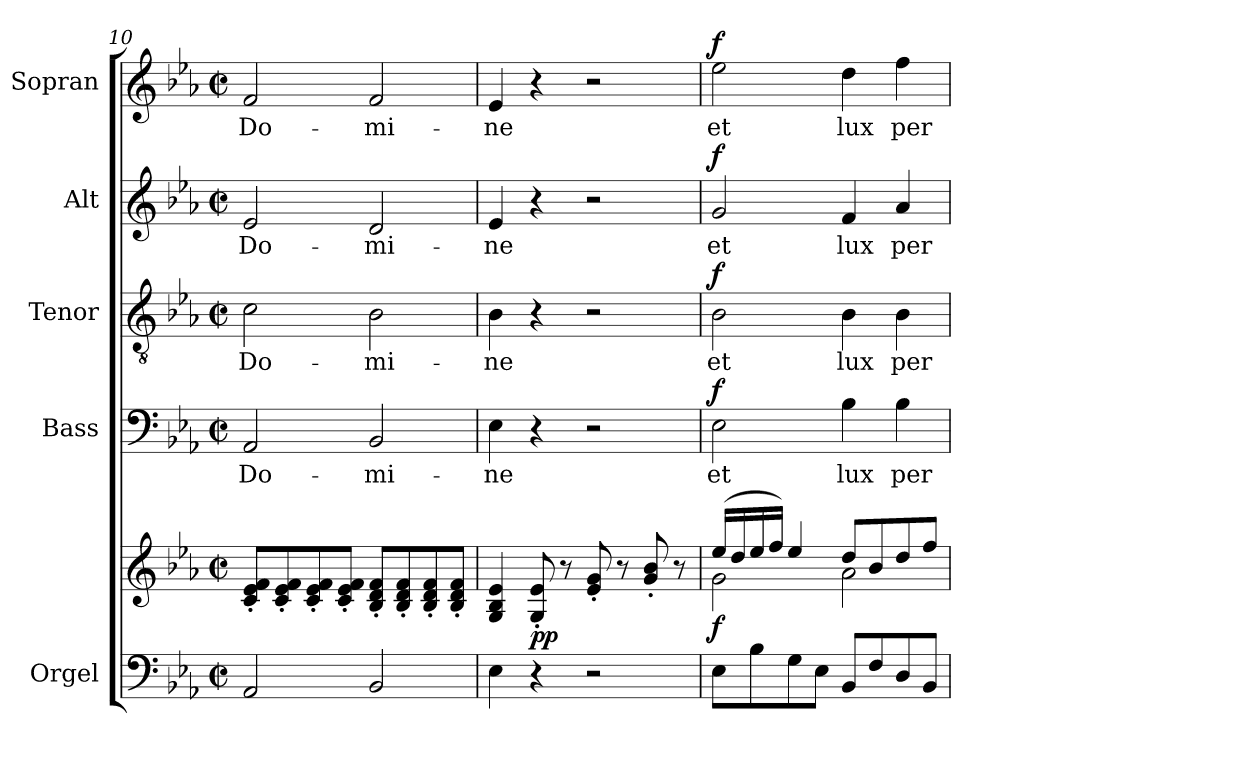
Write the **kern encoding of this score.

**kern	**kern	**dynam	**kern	**text	**dynam	**kern	**text	**dynam	**kern	**text	**dynam	**kern	**text	**dynam
*part5	*part5	*part5	*part4	*part4	*part4	*part3	*part3	*part3	*part2	*part2	*part2	*part1	*part1	*part1
*staff6	*staff5	*staff5/6	*staff4	*staff4	*staff4	*staff3	*staff3	*staff3	*staff2	*staff2	*staff2	*staff1	*staff1	*staff1
*I"Orgel	*	*	*I"Bass	*	*	*I"Tenor	*	*	*I"Alt	*	*	*I"Sopran	*	*
*I'Org.	*	*	*I'B.	*	*	*I'T.	*	*	*I'A.	*	*	*I'S.	*	*
*clefF4	*clefG2	*	*clefF4	*	*	*clefGv2	*	*	*clefG2	*	*	*clefG2	*	*
*k[b-e-a-]	*k[b-e-a-]	*	*k[b-e-a-]	*	*	*k[b-e-a-]	*	*	*k[b-e-a-]	*	*	*k[b-e-a-]	*	*
*E-:	*E-:	*	*E-:	*	*	*E-:	*	*	*E-:	*	*	*E-:	*	*
*M2/2	*M2/2	*	*M2/2	*	*	*M2/2	*	*	*M2/2	*	*	*M2/2	*	*
*met(c|)	*met(c|)	*	*met(c|)	*	*	*met(c|)	*	*	*met(c|)	*	*	*met(c|)	*	*
=10	=10	=10	=10	=10	=10	=10	=10	=10	=10	=10	=10	=10	=10	=10
!	!	!	!	!LO:LY:b	!	!	!LO:LY:b	!	!	!LO:LY:b	!	!	!LO:LY:b	!
2AA-/	8c/'< 8e-/'< 8f/'<L	.	2AA-/	Do-	.	2c\	Do-	.	2e-/	Do-	.	2f/	Do-	.
.	8c/'< 8e-/'< 8f/'<	.	.	.	.	.	.	.	.	.	.	.	.	.
.	8c/'< 8e-/'< 8f/'<	.	.	.	.	.	.	.	.	.	.	.	.	.
.	8c/'< 8e-/'< 8f/'<J	.	.	.	.	.	.	.	.	.	.	.	.	.
!	!	!	!	!LO:LY:b	!	!	!LO:LY:b	!	!	!LO:LY:b	!	!	!LO:LY:b	!
2BB-/	8B-/'< 8d/'< 8f/'<L	.	2BB-/	-mi-	.	2B-\	-mi-	.	2d/	-mi-	.	2f/	-mi-	.
.	8B-/'< 8d/'< 8f/'<	.	.	.	.	.	.	.	.	.	.	.	.	.
.	8B-/'< 8d/'< 8f/'<	.	.	.	.	.	.	.	.	.	.	.	.	.
.	8B-/'< 8d/'< 8f/'<J	.	.	.	.	.	.	.	.	.	.	.	.	.
=11	=11	=11	=11	=11	=11	=11	=11	=11	=11	=11	=11	=11	=11	=11
!	!	!	!	!LO:LY:b	!	!	!LO:LY:b	!	!	!LO:LY:b	!	!	!LO:LY:b	!
4E-\	4G/ 4B-/ 4e-/	.	4E-\	-ne	.	4B-\	-ne	.	4e-/	-ne	.	4e-/	-ne	.
!	!	!LO:DY:b	!	!	!	!	!	!	!	!	!	!	!	!
4r	8G/'< 8e-/'<	pp	4r	.	.	4r	.	.	4r	.	.	4r	.	.
.	8r	.	.	.	.	.	.	.	.	.	.	.	.	.
2r	8e-/'< 8g/'<	.	2r	.	.	2r	.	.	2r	.	.	2r	.	.
.	8r	.	.	.	.	.	.	.	.	.	.	.	.	.
.	8g/'< 8b-/'<	.	.	.	.	.	.	.	.	.	.	.	.	.
.	8r	.	.	.	.	.	.	.	.	.	.	.	.	.
=12	=12	=12	=12	=12	=12	=12	=12	=12	=12	=12	=12	=12	=12	=12
*	*^	*	*	*	*	*	*	*	*	*	*	*	*	*
!	!	!	!LO:DY:b	!	!LO:LY:b	!LO:DY:a	!	!LO:LY:b	!LO:DY:a	!	!LO:LY:b	!LO:DY:a	!	!LO:LY:b	!LO:DY:a
8E-\L	(>16ee-/LL	2g\	f	2E-\	et	f	2B-\	et	f	2g/	et	f	2ee-\	et	f
.	16dd/	.	.	.	.	.	.	.	.	.	.	.	.	.	.
8B-\	16ee-/	.	.	.	.	.	.	.	.	.	.	.	.	.	.
.	16ff/JJ)	.	.	.	.	.	.	.	.	.	.	.	.	.	.
8G\	4ee-/	.	.	.	.	.	.	.	.	.	.	.	.	.	.
8E-\J	.	.	.	.	.	.	.	.	.	.	.	.	.	.	.
!	!	!	!	!	!LO:LY:b	!	!	!LO:LY:b	!	!	!LO:LY:b	!	!	!LO:LY:b	!
8BB-/L	8dd/L	2a-\	.	4B-\	lux	.	4B-\	lux	.	4f/	lux	.	4dd\	lux	.
8F/	8b-/	.	.	.	.	.	.	.	.	.	.	.	.	.	.
!	!	!	!	!	!LO:LY:b	!	!	!LO:LY:b	!	!	!LO:LY:b	!	!	!LO:LY:b	!
8D/	8dd/	.	.	4B-\	per-	.	4B-\	per-	.	4a-/	per-	.	4ff\	per-	.
8BB-/J	8ff/J	.	.	.	.	.	.	.	.	.	.	.	.	.	.
*	*v	*v	*	*	*	*	*	*	*	*	*	*	*	*	*
=	=	=	=	=	=	=	=	=	=	=	=	=	=	=
*-	*-	*-	*-	*-	*-	*-	*-	*-	*-	*-	*-	*-	*-	*-
